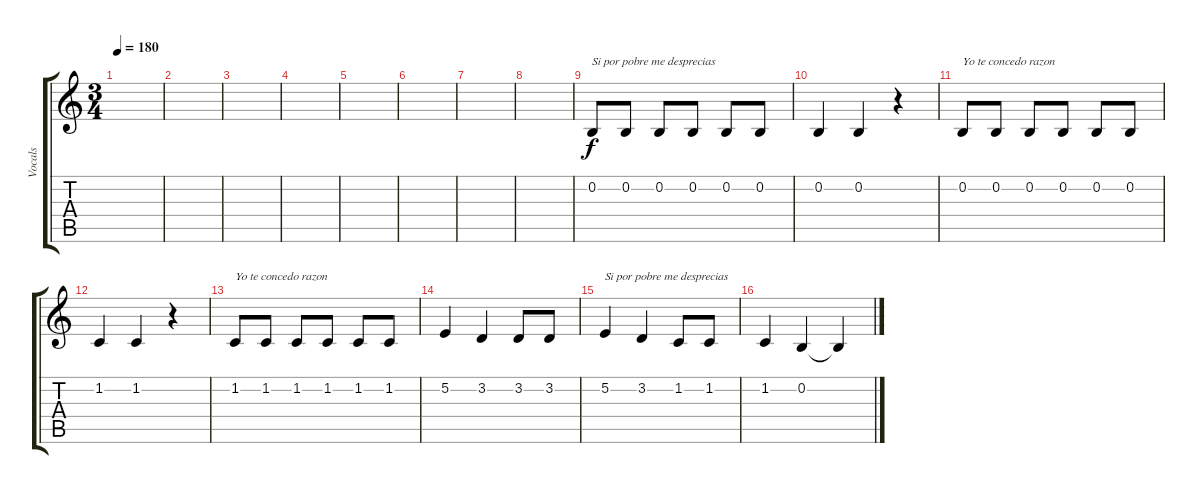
\track ("Vocals" "Vocals") {instrument shakuhachi}
\staff {score tabs}
\tuning (E4 B3 G3 D3 A2 E2) {hide}
\ts (3 4)
\tempo 180
\clef g2
\ks c
|
|
|
|
|
|
|
|
0.2.8{txt "Si por pobre me desprecias"} 0.2.8 0.2.8 0.2.8 0.2.8 0.2.8 |
0.2.4 0.2.4 r.4 |
0.2.8{txt "Yo te concedo razon"} 0.2.8 0.2.8 0.2.8 0.2.8 0.2.8 |
1.2.4 1.2.4 r.4 |
1.2.8{txt "Yo te concedo razon"} 1.2.8 1.2.8 1.2.8 1.2.8 1.2.8 |
5.2.4 3.2.4 3.2.8 3.2.8 |
5.2.4{txt "Si por pobre me desprecias"} 3.2.4 1.2.8 1.2.8 |
1.2.4 0.2.4 0.2{t}.4
